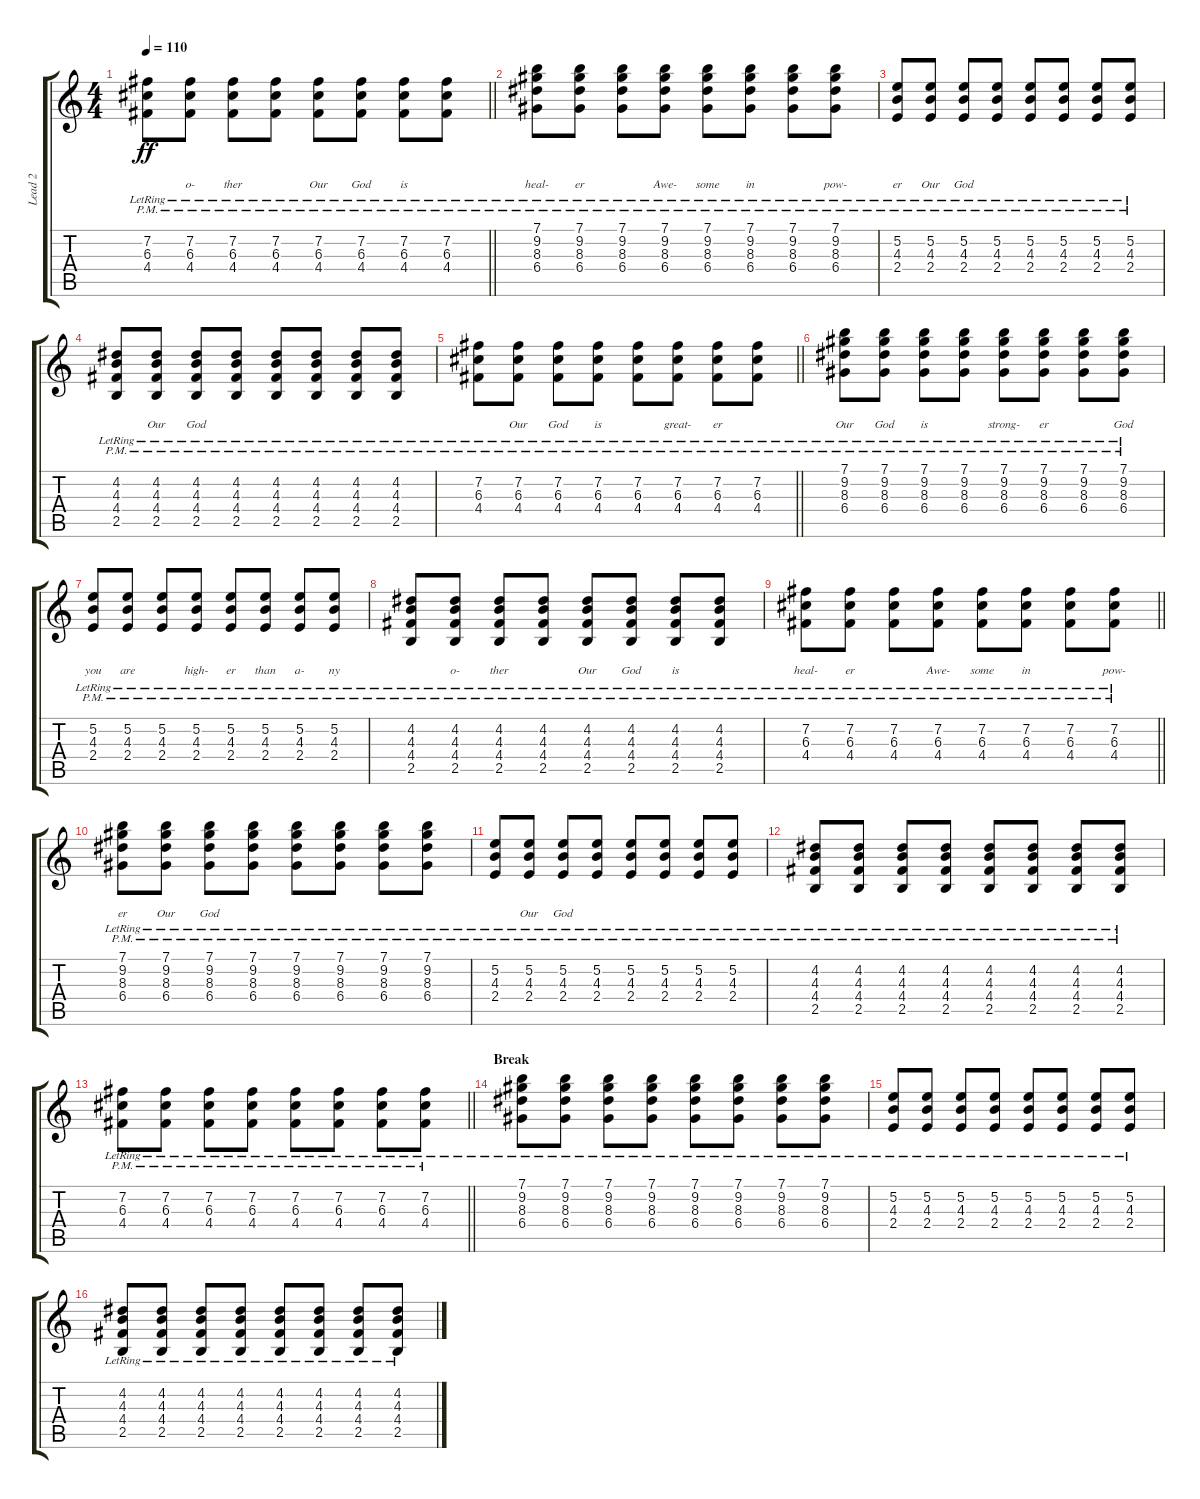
\track ("Lead 2" "Lead 2") {instrument electricguitarjazz}
\staff {score tabs}
\tuning (E4 B3 G3 D3 A2 E2) {hide}
\ts (4 4)
\tempo 110
\clef g2
\barLineRight lightlight
\ks c
(7.2{pm} 6.3{pm} 4.4{pm lr}).8{lyrics (0 "") lyrics (1 "") lyrics (2 "") lyrics (3 "") lyrics (4 "") dy ff} (7.2{pm} 6.3{pm} 4.4{pm lr}).8{lyrics (0 "") lyrics (1 "") lyrics (2 "") lyrics (3 "o-") lyrics (4 "")} (7.2{pm} 6.3{pm} 4.4{pm lr}).8{lyrics (0 "") lyrics (1 "") lyrics (2 "") lyrics (3 "ther") lyrics (4 "")} (7.2{pm} 6.3{pm} 4.4{pm lr}).8{lyrics (0 "") lyrics (1 "") lyrics (2 "") lyrics (3 "") lyrics (4 "")} (7.2{pm} 6.3{pm} 4.4{pm lr}).8{lyrics (0 "") lyrics (1 "") lyrics (2 "") lyrics (3 "Our") lyrics (4 "")} (7.2{pm} 6.3{pm} 4.4{pm lr}).8{lyrics (0 "") lyrics (1 "") lyrics (2 "") lyrics (3 "God") lyrics (4 "")} (7.2{pm} 6.3{pm} 4.4{pm lr}).8{lyrics (0 "") lyrics (1 "") lyrics (2 "") lyrics (3 "is") lyrics (4 "")} (7.2{pm} 6.3{pm} 4.4{pm lr}).8{lyrics (0 "") lyrics (1 "") lyrics (2 "") lyrics (3 "") lyrics (4 "")} |
(7.1{pm} 9.2{pm lr} 8.3{pm} 6.4{pm}).8{lyrics (0 "") lyrics (1 "") lyrics (2 "") lyrics (3 "heal-") lyrics (4 "")} (7.1{pm} 9.2{pm lr} 8.3{pm} 6.4{pm}).8{lyrics (0 "") lyrics (1 "") lyrics (2 "") lyrics (3 "er") lyrics (4 "")} (7.1{pm} 9.2{pm lr} 8.3{pm} 6.4{pm}).8{lyrics (0 "") lyrics (1 "") lyrics (2 "") lyrics (3 "") lyrics (4 "")} (7.1{pm} 9.2{pm lr} 8.3{pm} 6.4{pm}).8{lyrics (0 "") lyrics (1 "") lyrics (2 "") lyrics (3 "Awe-") lyrics (4 "")} (7.1{pm} 9.2{pm lr} 8.3{pm} 6.4{pm}).8{lyrics (0 "") lyrics (1 "") lyrics (2 "") lyrics (3 "some") lyrics (4 "")} (7.1{pm} 9.2{pm lr} 8.3{pm} 6.4{pm}).8{lyrics (0 "") lyrics (1 "") lyrics (2 "") lyrics (3 "in") lyrics (4 "")} (7.1{pm} 9.2{pm lr} 8.3{pm} 6.4{pm}).8{lyrics (0 "") lyrics (1 "") lyrics (2 "") lyrics (3 "") lyrics (4 "")} (7.1{pm} 9.2{pm lr} 8.3{pm} 6.4{pm}).8{lyrics (0 "") lyrics (1 "") lyrics (2 "") lyrics (3 "pow-") lyrics (4 "")} |
(5.2{pm lr} 4.3{pm} 2.4{pm}).8{lyrics (0 "") lyrics (1 "") lyrics (2 "") lyrics (3 "er") lyrics (4 "")} (5.2{pm} 4.3{pm lr} 2.4{pm}).8{lyrics (0 "") lyrics (1 "") lyrics (2 "") lyrics (3 "Our") lyrics (4 "")} (5.2{pm lr} 4.3{pm} 2.4{pm}).8{lyrics (0 "") lyrics (1 "") lyrics (2 "") lyrics (3 "God") lyrics (4 "")} (5.2{pm} 4.3{pm lr} 2.4{pm}).8{lyrics (0 "") lyrics (1 "") lyrics (2 "") lyrics (3 "") lyrics (4 "")} (5.2{pm lr} 4.3{pm} 2.4{pm}).8{lyrics (0 "") lyrics (1 "") lyrics (2 "") lyrics (3 "") lyrics (4 "")} (5.2{pm} 4.3{pm lr} 2.4{pm}).8{lyrics (0 "") lyrics (1 "") lyrics (2 "") lyrics (3 "") lyrics (4 "")} (5.2{pm lr} 4.3{pm} 2.4{pm}).8{lyrics (0 "") lyrics (1 "") lyrics (2 "") lyrics (3 "") lyrics (4 "")} (5.2{pm} 4.3{pm lr} 2.4{pm}).8{lyrics (0 "") lyrics (1 "") lyrics (2 "") lyrics (3 "") lyrics (4 "")} |
(4.2{pm lr} 4.3{pm} 4.4{pm} 2.5{pm}).8{lyrics (0 "") lyrics (1 "") lyrics (2 "") lyrics (3 "") lyrics (4 "")} (4.2{pm} 4.3{pm lr} 4.4{pm} 2.5{pm}).8{lyrics (0 "") lyrics (1 "") lyrics (2 "") lyrics (3 "Our") lyrics (4 "")} (4.2{pm lr} 4.3{pm} 4.4{pm} 2.5{pm}).8{lyrics (0 "") lyrics (1 "") lyrics (2 "") lyrics (3 "God") lyrics (4 "")} (4.2{pm} 4.3{pm lr} 4.4{pm} 2.5{pm}).8{lyrics (0 "") lyrics (1 "") lyrics (2 "") lyrics (3 "") lyrics (4 "")} (4.2{pm lr} 4.3{pm} 4.4{pm} 2.5{pm}).8{lyrics (0 "") lyrics (1 "") lyrics (2 "") lyrics (3 "") lyrics (4 "")} (4.2{pm} 4.3{pm lr} 4.4{pm} 2.5{pm}).8{lyrics (0 "") lyrics (1 "") lyrics (2 "") lyrics (3 "") lyrics (4 "")} (4.2{pm lr} 4.3{pm} 4.4{pm} 2.5{pm}).8{lyrics (0 "") lyrics (1 "") lyrics (2 "") lyrics (3 "") lyrics (4 "")} (4.2{pm} 4.3{pm lr} 4.4{pm} 2.5{pm}).8{lyrics (0 "") lyrics (1 "") lyrics (2 "") lyrics (3 "") lyrics (4 "")} |
\barLineRight lightlight
(7.2{pm} 6.3{pm} 4.4{pm lr}).8{lyrics (0 "") lyrics (1 "") lyrics (2 "") lyrics (3 "") lyrics (4 "")} (7.2{pm} 6.3{pm} 4.4{pm lr}).8{lyrics (0 "") lyrics (1 "") lyrics (2 "") lyrics (3 "Our") lyrics (4 "")} (7.2{pm} 6.3{pm} 4.4{pm lr}).8{lyrics (0 "") lyrics (1 "") lyrics (2 "") lyrics (3 "God") lyrics (4 "")} (7.2{pm} 6.3{pm} 4.4{pm lr}).8{lyrics (0 "") lyrics (1 "") lyrics (2 "") lyrics (3 "is") lyrics (4 "")} (7.2{pm} 6.3{pm} 4.4{pm lr}).8{lyrics (0 "") lyrics (1 "") lyrics (2 "") lyrics (3 "") lyrics (4 "")} (7.2{pm} 6.3{pm} 4.4{pm lr}).8{lyrics (0 "") lyrics (1 "") lyrics (2 "") lyrics (3 "great-") lyrics (4 "")} (7.2{pm} 6.3{pm} 4.4{pm lr}).8{lyrics (0 "") lyrics (1 "") lyrics (2 "") lyrics (3 "er") lyrics (4 "")} (7.2{pm} 6.3{pm} 4.4{pm lr}).8{lyrics (0 "") lyrics (1 "") lyrics (2 "") lyrics (3 "") lyrics (4 "")} |
(7.1{pm} 9.2{pm lr} 8.3{pm} 6.4{pm}).8{lyrics (0 "") lyrics (1 "") lyrics (2 "") lyrics (3 "Our") lyrics (4 "")} (7.1{pm} 9.2{pm lr} 8.3{pm} 6.4{pm}).8{lyrics (0 "") lyrics (1 "") lyrics (2 "") lyrics (3 "God") lyrics (4 "")} (7.1{pm} 9.2{pm lr} 8.3{pm} 6.4{pm}).8{lyrics (0 "") lyrics (1 "") lyrics (2 "") lyrics (3 "is") lyrics (4 "")} (7.1{pm} 9.2{pm lr} 8.3{pm} 6.4{pm}).8{lyrics (0 "") lyrics (1 "") lyrics (2 "") lyrics (3 "") lyrics (4 "")} (7.1{pm} 9.2{pm lr} 8.3{pm} 6.4{pm}).8{lyrics (0 "") lyrics (1 "") lyrics (2 "") lyrics (3 "strong-") lyrics (4 "")} (7.1{pm} 9.2{pm lr} 8.3{pm} 6.4{pm}).8{lyrics (0 "") lyrics (1 "") lyrics (2 "") lyrics (3 "er") lyrics (4 "")} (7.1{pm} 9.2{pm lr} 8.3{pm} 6.4{pm}).8{lyrics (0 "") lyrics (1 "") lyrics (2 "") lyrics (3 "") lyrics (4 "")} (7.1{pm} 9.2{pm lr} 8.3{pm} 6.4{pm}).8{lyrics (0 "") lyrics (1 "") lyrics (2 "") lyrics (3 "God") lyrics (4 "")} |
(5.2{pm lr} 4.3{pm} 2.4{pm}).8{lyrics (0 "") lyrics (1 "") lyrics (2 "") lyrics (3 "you") lyrics (4 "")} (5.2{pm} 4.3{pm lr} 2.4{pm}).8{lyrics (0 "") lyrics (1 "") lyrics (2 "") lyrics (3 "are") lyrics (4 "")} (5.2{pm lr} 4.3{pm} 2.4{pm}).8{lyrics (0 "") lyrics (1 "") lyrics (2 "") lyrics (3 "") lyrics (4 "")} (5.2{pm} 4.3{pm lr} 2.4{pm}).8{lyrics (0 "") lyrics (1 "") lyrics (2 "") lyrics (3 "high-") lyrics (4 "")} (5.2{pm lr} 4.3{pm} 2.4{pm}).8{lyrics (0 "") lyrics (1 "") lyrics (2 "") lyrics (3 "er") lyrics (4 "")} (5.2{pm} 4.3{pm lr} 2.4{pm}).8{lyrics (0 "") lyrics (1 "") lyrics (2 "") lyrics (3 "than") lyrics (4 "")} (5.2{pm lr} 4.3{pm} 2.4{pm}).8{lyrics (0 "") lyrics (1 "") lyrics (2 "") lyrics (3 "a-") lyrics (4 "")} (5.2{pm} 4.3{pm lr} 2.4{pm}).8{lyrics (0 "") lyrics (1 "") lyrics (2 "") lyrics (3 "ny") lyrics (4 "")} |
(4.2{pm lr} 4.3{pm} 4.4{pm} 2.5{pm}).8{lyrics (0 "") lyrics (1 "") lyrics (2 "") lyrics (3 "") lyrics (4 "")} (4.2{pm} 4.3{pm lr} 4.4{pm} 2.5{pm}).8{lyrics (0 "") lyrics (1 "") lyrics (2 "") lyrics (3 "o-") lyrics (4 "")} (4.2{pm lr} 4.3{pm} 4.4{pm} 2.5{pm}).8{lyrics (0 "") lyrics (1 "") lyrics (2 "") lyrics (3 "ther") lyrics (4 "")} (4.2{pm} 4.3{pm lr} 4.4{pm} 2.5{pm}).8{lyrics (0 "") lyrics (1 "") lyrics (2 "") lyrics (3 "") lyrics (4 "")} (4.2{pm lr} 4.3{pm} 4.4{pm} 2.5{pm}).8{lyrics (0 "") lyrics (1 "") lyrics (2 "") lyrics (3 "Our") lyrics (4 "")} (4.2{pm} 4.3{pm lr} 4.4{pm} 2.5{pm}).8{lyrics (0 "") lyrics (1 "") lyrics (2 "") lyrics (3 "God") lyrics (4 "")} (4.2{pm lr} 4.3{pm} 4.4{pm} 2.5{pm}).8{lyrics (0 "") lyrics (1 "") lyrics (2 "") lyrics (3 "is") lyrics (4 "")} (4.2{pm} 4.3{pm lr} 4.4{pm} 2.5{pm}).8{lyrics (0 "") lyrics (1 "") lyrics (2 "") lyrics (3 "") lyrics (4 "")} |
\barLineRight lightlight
(7.2{pm} 6.3{pm} 4.4{pm lr}).8{lyrics (0 "") lyrics (1 "") lyrics (2 "") lyrics (3 "heal-") lyrics (4 "")} (7.2{pm} 6.3{pm} 4.4{pm lr}).8{lyrics (0 "") lyrics (1 "") lyrics (2 "") lyrics (3 "er") lyrics (4 "")} (7.2{pm} 6.3{pm} 4.4{pm lr}).8{lyrics (0 "") lyrics (1 "") lyrics (2 "") lyrics (3 "") lyrics (4 "")} (7.2{pm} 6.3{pm} 4.4{pm lr}).8{lyrics (0 "") lyrics (1 "") lyrics (2 "") lyrics (3 "Awe-") lyrics (4 "")} (7.2{pm} 6.3{pm} 4.4{pm lr}).8{lyrics (0 "") lyrics (1 "") lyrics (2 "") lyrics (3 "some") lyrics (4 "")} (7.2{pm} 6.3{pm} 4.4{pm lr}).8{lyrics (0 "") lyrics (1 "") lyrics (2 "") lyrics (3 "in") lyrics (4 "")} (7.2{pm} 6.3{pm} 4.4{pm lr}).8{lyrics (0 "") lyrics (1 "") lyrics (2 "") lyrics (3 "") lyrics (4 "")} (7.2{pm} 6.3{pm} 4.4{pm lr}).8{lyrics (0 "") lyrics (1 "") lyrics (2 "") lyrics (3 "pow-") lyrics (4 "")} |
(7.1{pm} 9.2{pm lr} 8.3{pm} 6.4{pm}).8{lyrics (0 "") lyrics (1 "") lyrics (2 "") lyrics (3 "er") lyrics (4 "")} (7.1{pm} 9.2{pm lr} 8.3{pm} 6.4{pm}).8{lyrics (0 "") lyrics (1 "") lyrics (2 "") lyrics (3 "Our") lyrics (4 "")} (7.1{pm} 9.2{pm lr} 8.3{pm} 6.4{pm}).8{lyrics (0 "") lyrics (1 "") lyrics (2 "") lyrics (3 "God") lyrics (4 "")} (7.1{pm} 9.2{pm lr} 8.3{pm} 6.4{pm}).8{lyrics (0 "") lyrics (1 "") lyrics (2 "") lyrics (3 "") lyrics (4 "")} (7.1{pm} 9.2{pm lr} 8.3{pm} 6.4{pm}).8{lyrics (0 "") lyrics (1 "") lyrics (2 "") lyrics (3 "") lyrics (4 "")} (7.1{pm} 9.2{pm lr} 8.3{pm} 6.4{pm}).8{lyrics (0 "") lyrics (1 "") lyrics (2 "") lyrics (3 "") lyrics (4 "")} (7.1{pm} 9.2{pm lr} 8.3{pm} 6.4{pm}).8{lyrics (0 "") lyrics (1 "") lyrics (2 "") lyrics (3 "") lyrics (4 "")} (7.1{pm} 9.2{pm lr} 8.3{pm} 6.4{pm}).8{lyrics (0 "") lyrics (1 "") lyrics (2 "") lyrics (3 "") lyrics (4 "")} |
(5.2{pm lr} 4.3{pm} 2.4{pm}).8{lyrics (0 "") lyrics (1 "") lyrics (2 "") lyrics (3 "") lyrics (4 "")} (5.2{pm} 4.3{pm lr} 2.4{pm}).8{lyrics (0 "") lyrics (1 "") lyrics (2 "") lyrics (3 "Our") lyrics (4 "")} (5.2{pm lr} 4.3{pm} 2.4{pm}).8{lyrics (0 "") lyrics (1 "") lyrics (2 "") lyrics (3 "God") lyrics (4 "")} (5.2{pm} 4.3{pm lr} 2.4{pm}).8 (5.2{pm lr} 4.3{pm} 2.4{pm}).8 (5.2{pm} 4.3{pm lr} 2.4{pm}).8 (5.2{pm lr} 4.3{pm} 2.4{pm}).8 (5.2{pm} 4.3{pm lr} 2.4{pm}).8 |
(4.2{pm lr} 4.3{pm} 4.4{pm} 2.5{pm}).8 (4.2{pm} 4.3{pm lr} 4.4{pm} 2.5{pm}).8 (4.2{pm lr} 4.3{pm} 4.4{pm} 2.5{pm}).8 (4.2{pm} 4.3{pm lr} 4.4{pm} 2.5{pm}).8 (4.2{pm lr} 4.3{pm} 4.4{pm} 2.5{pm}).8 (4.2{pm} 4.3{pm lr} 4.4{pm} 2.5{pm}).8 (4.2{pm lr} 4.3{pm} 4.4{pm} 2.5{pm}).8 (4.2{pm} 4.3{pm lr} 4.4{pm} 2.5{pm}).8 |
\barLineRight lightlight
(7.2{pm} 6.3{pm} 4.4{pm lr}).8 (7.2{pm} 6.3{pm} 4.4{pm lr}).8 (7.2{pm} 6.3{pm} 4.4{pm lr}).8 (7.2{pm} 6.3{pm} 4.4{pm lr}).8 (7.2{pm} 6.3{pm} 4.4{pm lr}).8 (7.2{pm} 6.3{pm} 4.4{pm lr}).8 (7.2{pm} 6.3{pm} 4.4{pm lr}).8 (7.2{pm} 6.3{pm} 4.4{pm lr}).8 |
\section ("" "Break")
(7.1 9.2{lr} 8.3 6.4).8 (7.1 9.2{lr} 8.3 6.4).8 (7.1 9.2{lr} 8.3 6.4).8 (7.1 9.2{lr} 8.3 6.4).8 (7.1 9.2{lr} 8.3 6.4).8 (7.1 9.2{lr} 8.3 6.4).8 (7.1 9.2{lr} 8.3 6.4).8 (7.1 9.2{lr} 8.3 6.4).8 |
(5.2{lr} 4.3 2.4).8 (5.2 4.3{lr} 2.4).8 (5.2{lr} 4.3 2.4).8 (5.2 4.3{lr} 2.4).8 (5.2{lr} 4.3 2.4).8 (5.2 4.3{lr} 2.4).8 (5.2{lr} 4.3 2.4).8 (5.2 4.3{lr} 2.4).8 |
(4.2{lr} 4.3 4.4 2.5).8 (4.2 4.3{lr} 4.4 2.5).8 (4.2{lr} 4.3 4.4 2.5).8 (4.2 4.3{lr} 4.4 2.5).8 (4.2{lr} 4.3 4.4 2.5).8 (4.2 4.3{lr} 4.4 2.5).8 (4.2{lr} 4.3 4.4 2.5).8 (4.2 4.3{lr} 4.4 2.5).8
